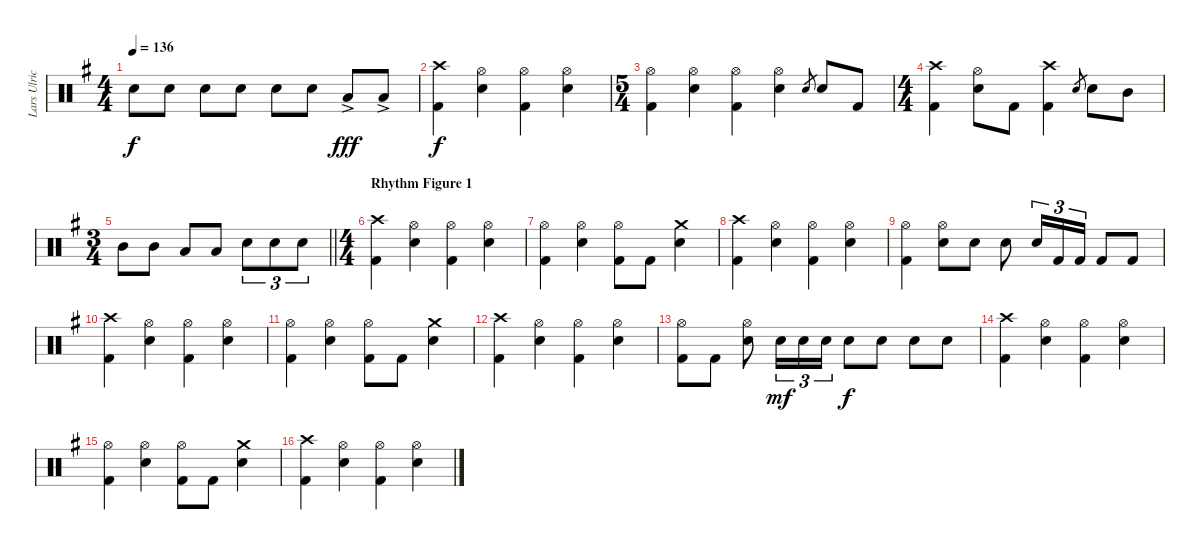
\track ("Lars Ulrich" "Lars Ulric") {instrument percussion}
\staff {score}
\articulation defaults
\ts (4 4)
\tempo 136
\clef neutral
\ks g "Snare (hit) 2".8{dy f} "Snare (hit) 2".8 "Snare (hit) 2".8 "Snare (hit) 2".8 "Snare (hit) 2".8 "Snare (hit) 2".8 "Low Tom (hit)"{ac}.8{dy fff} "Low Tom (hit)"{ac}.8
|
("Crash high (hit)" "Kick (hit) 2").4{dy f} ("Hi-Hat (open)" "Snare (hit) 2").4 ("Hi-Hat (open)" "Kick (hit) 2").4 ("Hi-Hat (open)" "Snare (hit) 2").4 |
\ts (5 4)
\ks eminor
("Hi-Hat (open)" "Kick (hit) 2").4 ("Hi-Hat (open)" "Snare (hit) 2").4 ("Hi-Hat (open)" "Kick (hit) 2").4 ("Hi-Hat (open)" "Snare (hit) 2").4 "Snare (hit) 2".8{gr} "Snare (hit) 2".8 "Kick (hit) 2".8 |
\ts (4 4)
("Crash high (hit)" "Kick (hit) 2").4 ("Hi-Hat (open)" "Snare (hit) 2").8 "Kick (hit) 2".8 ("Crash high (hit)" "Kick (hit) 2").4 "Snare (hit) 2".8{gr} "Snare (hit) 2".8 "Mid Tom (hit)".8 |
\ts (3 4)
\barLineRight lightlight "Mid Tom (hit)".8 "Mid Tom (hit)".8 "Low Tom (hit)".8 "Low Tom (hit)".8 "Snare (hit) 2".8{tu (3 2)} "Snare (hit) 2".8{tu (3 2)} "Snare (hit) 2".8{tu (3 2)}
|
\ts (4 4)
\section ("" "Rhythm Figure 1")
("Crash high (hit)" "Kick (hit) 2").4 ("Hi-Hat (open)" "Snare (hit) 2").4 ("Hi-Hat (open)" "Kick (hit) 2").4 ("Hi-Hat (open)" "Snare (hit) 2").4 |
("Hi-Hat (open)" "Kick (hit) 2").4 ("Hi-Hat (open)" "Snare (hit) 2").4 ("Hi-Hat (open)" "Kick (hit) 2").8 "Kick (hit) 2".8 ("Crash medium (hit)" "Snare (hit) 2").4 |
("Crash high (hit)" "Kick (hit) 2").4 ("Hi-Hat (open)" "Snare (hit) 2").4 ("Hi-Hat (open)" "Kick (hit) 2").4 ("Hi-Hat (open)" "Snare (hit) 2").4 |
("Hi-Hat (open)" "Kick (hit) 2").4 ("Hi-Hat (open)" "Snare (hit) 2").8 "Snare (hit) 2".8 "Snare (hit) 2".8 "Snare (hit) 2".16{tu (3 2)} "Kick (hit) 2".16{tu (3 2)} "Kick (hit) 2".16{tu (3 2)} "Kick (hit) 2".8 "Kick (hit) 2".8 |
("Crash high (hit)" "Kick (hit) 2").4 ("Hi-Hat (open)" "Snare (hit) 2").4 ("Hi-Hat (open)" "Kick (hit) 2").4 ("Hi-Hat (open)" "Snare (hit) 2").4 |
("Hi-Hat (open)" "Kick (hit) 2").4 ("Hi-Hat (open)" "Snare (hit) 2").4 ("Hi-Hat (open)" "Kick (hit) 2").8 "Kick (hit) 2".8 ("Crash medium (hit)" "Snare (hit) 2").4 |
("Crash high (hit)" "Kick (hit) 2").4 ("Hi-Hat (open)" "Snare (hit) 2").4 ("Hi-Hat (open)" "Kick (hit) 2").4 ("Hi-Hat (open)" "Snare (hit) 2").4 |
("Hi-Hat (open)" "Kick (hit) 2").8 "Kick (hit) 2".8 ("Hi-Hat (open)" "Snare (hit) 2").8 "Snare (hit) 2".16{tu (3 2) dy mf} "Snare (hit) 2".16{tu (3 2)} "Snare (hit) 2".16{tu (3 2)} "Snare (hit) 2".8{dy f} "Snare (hit) 2".8 "Snare (hit) 2".8 "Snare (hit) 2".8 |
("Crash high (hit)" "Kick (hit) 2").4 ("Hi-Hat (open)" "Snare (hit) 2").4 ("Hi-Hat (open)" "Kick (hit) 2").4 ("Hi-Hat (open)" "Snare (hit) 2").4 |
("Hi-Hat (open)" "Kick (hit) 2").4 ("Hi-Hat (open)" "Snare (hit) 2").4 ("Hi-Hat (open)" "Kick (hit) 2").8 "Kick (hit) 2".8 ("Crash medium (hit)" "Snare (hit) 2").4 |
("Crash high (hit)" "Kick (hit) 2").4 ("Hi-Hat (open)" "Snare (hit) 2").4 ("Hi-Hat (open)" "Kick (hit) 2").4 ("Hi-Hat (open)" "Snare (hit) 2").4
